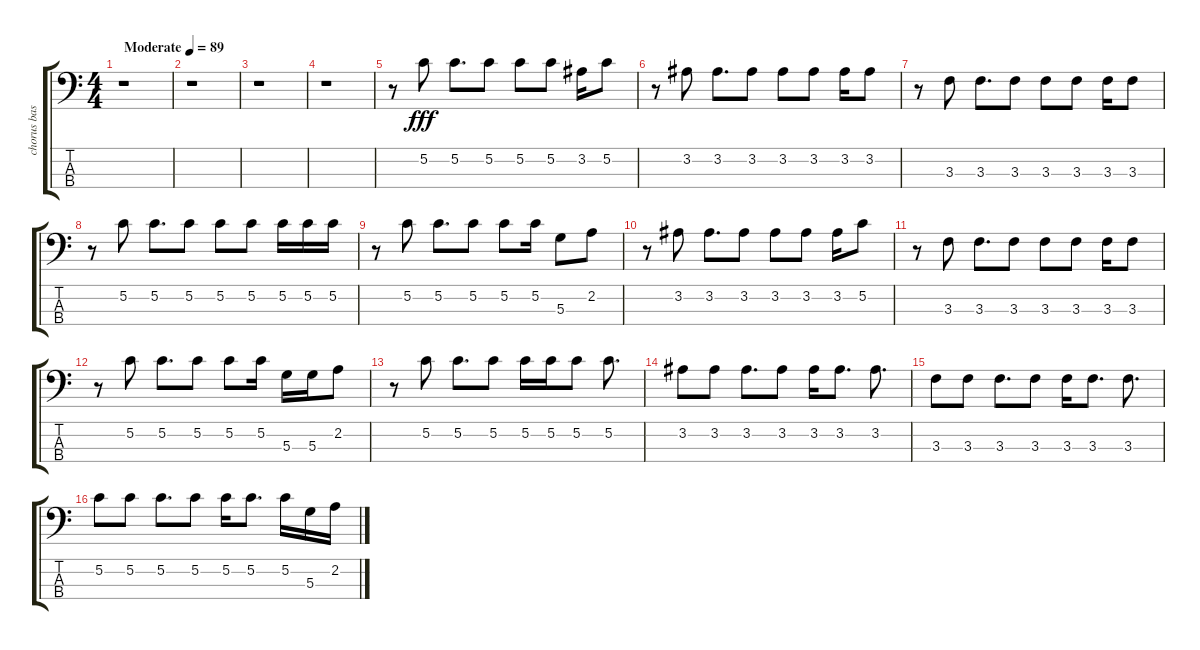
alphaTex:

\track ("chorus bass" "chorus bas") {instrument electricbassfinger}
\staff {score tabs}
\tuning (E4 G2 D2 A1) {hide}
\ts (4 4)
\tempo (89 "Moderate")
\clef f4
\ks c
r.1{dy fff instrument electricbassfinger} |
r.1 |
r.1 |
r.1 |
r.8 5.2.8 5.2.8{d} 5.2.8 5.2.8 5.2.8 3.2.16 5.2.8 |
r.8 3.2.8 3.2.8{d} 3.2.8 3.2.8 3.2.8 3.2.16 3.2.8 |
r.8 3.3.8 3.3.8{d} 3.3.8 3.3.8 3.3.8 3.3.16 3.3.8 |
r.8 5.2.8 5.2.8{d} 5.2.8 5.2.8 5.2.8 5.2.16 5.2.16 5.2.16 |
r.8 5.2.8 5.2.8{d} 5.2.8 5.2.8 5.2.16 5.3.8 2.2.8 |
r.8 3.2.8 3.2.8{d} 3.2.8 3.2.8 3.2.8 3.2.16 5.2.8 |
r.8 3.3.8 3.3.8{d} 3.3.8 3.3.8 3.3.8 3.3.16 3.3.8 |
r.8 5.2.8 5.2.8{d} 5.2.8 5.2.8 5.2.16 5.3.16 5.3.16 2.2.8 |
r.8 5.2.8 5.2.8{d} 5.2.8 5.2.16 5.2.16 5.2.8 5.2.8{d} |
3.2.8 3.2.8 3.2.8{d} 3.2.8 3.2.16 3.2.8{d} 3.2.8{d} |
3.3.8 3.3.8 3.3.8{d} 3.3.8 3.3.16 3.3.8{d} 3.3.8{d} |
5.2.8 5.2.8 5.2.8{d} 5.2.8 5.2.16 5.2.8{d} 5.2.16 5.3.16 2.2.16
